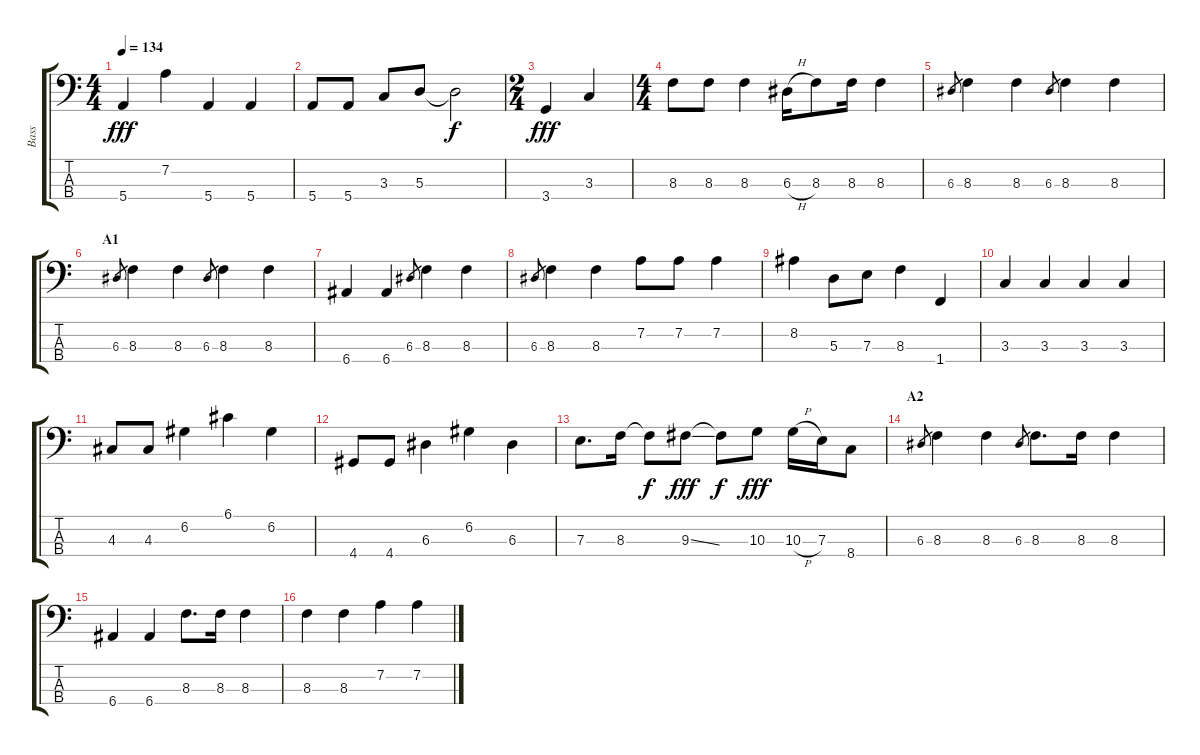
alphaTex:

\track ("Bass" "Bass") {instrument electricbassfinger}
\staff {score tabs}
\tuning (G2 D2 A1 E1) {hide}
\ts (4 4)
\tempo 134
\clef f4
\ks c
5.4.4{dy fff} 7.2.4 5.4.4 5.4.4 |
5.4.8 5.4.8 3.3.8 5.3.8 5.3{t}.2{dy f} |
\ts (2 4)
3.4.4{dy fff} 3.3.4 |
\ts (4 4)
8.3.8 8.3.8 8.3.4 6.3{h}.16 8.3.8 8.3.16 8.3.4 |
6.3.8{gr} 8.3.4 8.3.4 6.3.8{gr} 8.3.4 8.3.4 |
\section ("" "A1")
6.3.8{gr} 8.3.4 8.3.4 6.3.8{gr} 8.3.4 8.3.4 |
6.4.4 6.4.4 6.3.8{gr} 8.3.4 8.3.4 |
6.3.8{gr} 8.3.4 8.3.4 7.2.8 7.2.8 7.2.4 |
8.2.4 5.3.8 7.3.8 8.3.4 1.4.4 |
3.3.4 3.3.4 3.3.4 3.3.4 |
4.3.8 4.3.8 6.2.4 6.1.4 6.2.4 |
4.4.8 4.4.8 6.3.4 6.2.4 6.3.4 |
7.3.8{d} 8.3.16 8.3{t}.8{dy f} 9.3{ss}.8{dy fff} 9.3{t}.8{dy f} 10.3.8{dy fff} 10.3{h}.16 7.3.16 8.4.8 |
\section ("" "A2")
6.3.8{gr} 8.3.4 8.3.4 6.3.8{gr} 8.3.8{d} 8.3.16 8.3.4 |
6.4.4 6.4.4 8.3.8{d} 8.3.16 8.3.4 |
8.3.4 8.3.4 7.2.4 7.2.4
